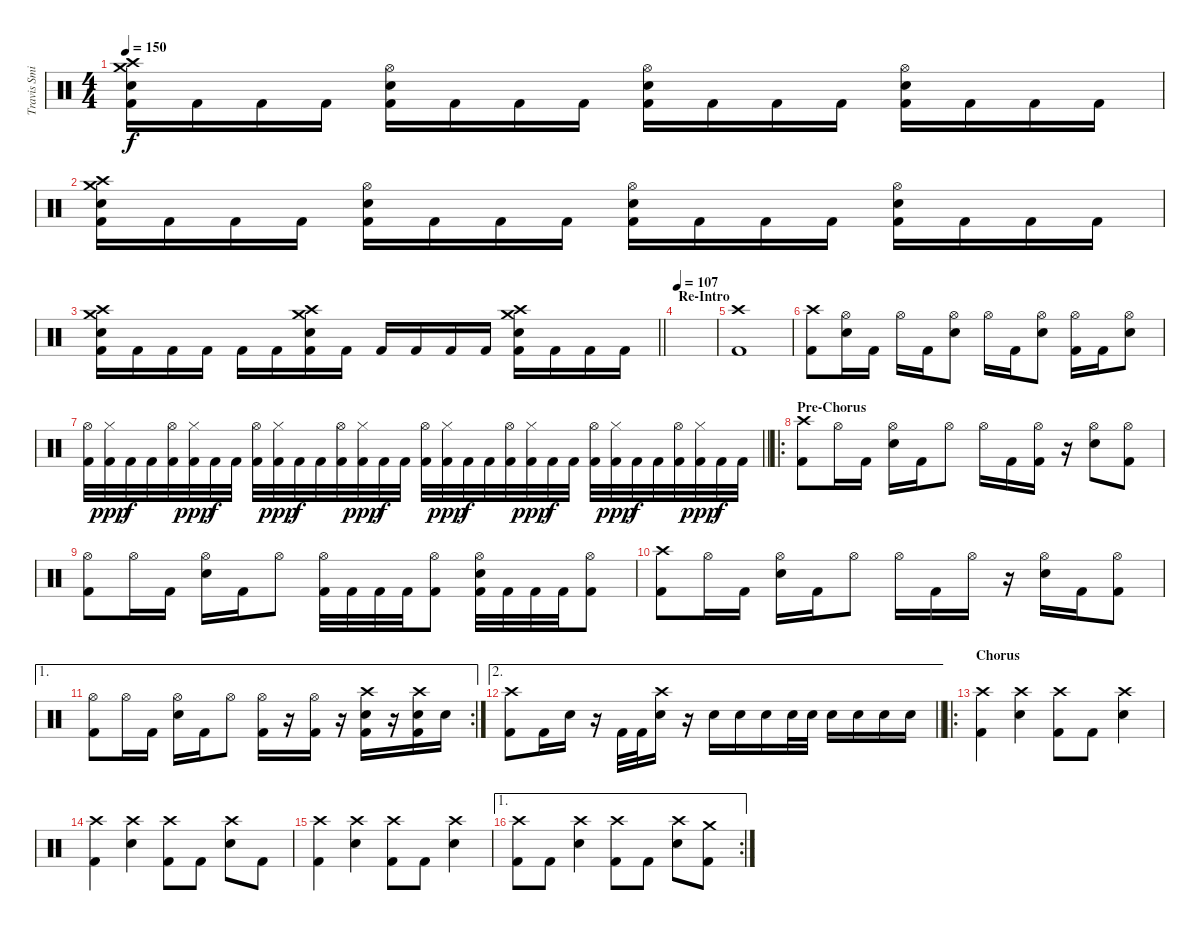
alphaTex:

\track ("Travis Smith" "Travis Smi") {instrument percussion}
\staff {score}
\articulation defaults
\ts (4 4)
\tempo 150
\clef neutral
\ks c
("Crash high (hit)" "Crash medium (hit)" "Electric Snare (hit)" "Kick (hit) 2").16{dy f} "Kick (hit) 2".16 "Kick (hit) 2".16 "Kick (hit) 2".16 ("Hi-Hat (open)" "Electric Snare (hit)" "Kick (hit) 2").16 "Kick (hit) 2".16 "Kick (hit) 2".16 "Kick (hit) 2".16 ("Hi-Hat (open)" "Electric Snare (hit)" "Kick (hit) 2").16 "Kick (hit) 2".16 "Kick (hit) 2".16 "Kick (hit) 2".16 ("Hi-Hat (open)" "Electric Snare (hit)" "Kick (hit) 2").16 "Kick (hit) 2".16 "Kick (hit) 2".16 "Kick (hit) 2".16 |
("Crash high (hit)" "Crash medium (hit)" "Electric Snare (hit)" "Kick (hit) 2").16 "Kick (hit) 2".16 "Kick (hit) 2".16 "Kick (hit) 2".16 ("Hi-Hat (open)" "Electric Snare (hit)" "Kick (hit) 2").16 "Kick (hit) 2".16 "Kick (hit) 2".16 "Kick (hit) 2".16 ("Hi-Hat (open)" "Electric Snare (hit)" "Kick (hit) 2").16 "Kick (hit) 2".16 "Kick (hit) 2".16 "Kick (hit) 2".16 ("Hi-Hat (open)" "Electric Snare (hit)" "Kick (hit) 2").16 "Kick (hit) 2".16 "Kick (hit) 2".16 "Kick (hit) 2".16 |
\barLineRight lightlight
("Crash high (hit)" "Crash medium (hit)" "Electric Snare (hit)" "Kick (hit) 2").16 "Kick (hit) 2".16 "Kick (hit) 2".16 "Kick (hit) 2".16 "Kick (hit) 2".16 "Kick (hit) 2".16 ("Crash high (hit)" "Crash medium (hit)" "Electric Snare (hit)" "Kick (hit) 2").16 "Kick (hit) 2".16 "Kick (hit) 2".16 "Kick (hit) 2".16 "Kick (hit) 2".16 "Kick (hit) 2".16 ("Crash high (hit)" "Crash medium (hit)" "Electric Snare (hit)" "Kick (hit) 2").16 "Kick (hit) 2".16 "Kick (hit) 2".16 "Kick (hit) 2".16 |
\section ("" "Re-Intro")
\tempo 107
|
("Crash high (hit)" "Kick (hit) 2").1 |
("Crash high (hit)" "Kick (hit) 2").8 ("Hi-Hat (open)" "Electric Snare (hit)").16 "Kick (hit) 2".16 "Hi-Hat (open)".16 "Kick (hit) 2".16 ("Hi-Hat (open)" "Electric Snare (hit)").8 "Hi-Hat (open)".16 "Kick (hit) 2".16 ("Hi-Hat (open)" "Electric Snare (hit)").8 ("Hi-Hat (open)" "Kick (hit) 2").16 "Kick (hit) 2".16 ("Hi-Hat (open)" "Electric Snare (hit)").8 |
\barLineRight lightlight
("Hi-Hat (open)" "Kick (hit) 2").32 ("Hi-Hat (closed)" "Kick (hit) 2").32{dy ppp} "Kick (hit) 2".32{dy f} "Kick (hit) 2".32 ("Hi-Hat (open)" "Kick (hit) 2").32 ("Hi-Hat (closed)" "Kick (hit) 2").32{dy ppp} "Kick (hit) 2".32{dy f} "Kick (hit) 2".32 ("Hi-Hat (open)" "Kick (hit) 2").32 ("Hi-Hat (closed)" "Kick (hit) 2").32{dy ppp} "Kick (hit) 2".32{dy f} "Kick (hit) 2".32 ("Hi-Hat (open)" "Kick (hit) 2").32 ("Hi-Hat (closed)" "Kick (hit) 2").32{dy ppp} "Kick (hit) 2".32{dy f} "Kick (hit) 2".32 ("Hi-Hat (open)" "Kick (hit) 2").32 ("Hi-Hat (closed)" "Kick (hit) 2").32{dy ppp} "Kick (hit) 2".32{dy f} "Kick (hit) 2".32 ("Hi-Hat (open)" "Kick (hit) 2").32 ("Hi-Hat (closed)" "Kick (hit) 2").32{dy ppp} "Kick (hit) 2".32{dy f} "Kick (hit) 2".32 ("Hi-Hat (open)" "Kick (hit) 2").32 ("Hi-Hat (closed)" "Kick (hit) 2").32{dy ppp} "Kick (hit) 2".32{dy f} "Kick (hit) 2".32 ("Hi-Hat (open)" "Kick (hit) 2").32 ("Hi-Hat (closed)" "Kick (hit) 2").32{dy ppp} "Kick (hit) 2".32{dy f} "Kick (hit) 2".32 |
\ro
\section ("" "Pre-Chorus")
("Crash high (hit)" "Kick (hit) 2").8 "Hi-Hat (open)".16 "Kick (hit) 2".16 ("Hi-Hat (open)" "Electric Snare (hit)").16 "Kick (hit) 2".16 "Hi-Hat (open)".8 "Hi-Hat (open)".16 "Kick (hit) 2".16 ("Hi-Hat (open)" "Kick (hit) 2").16 r.16 ("Hi-Hat (open)" "Electric Snare (hit)").8 ("Hi-Hat (open)" "Kick (hit) 2").8 |
("Hi-Hat (open)" "Kick (hit) 2").8 "Hi-Hat (open)".16 "Kick (hit) 2".16 ("Hi-Hat (open)" "Electric Snare (hit)").16 "Kick (hit) 2".16 "Hi-Hat (open)".8 ("Hi-Hat (open)" "Kick (hit) 2").32 "Kick (hit) 2".32 "Kick (hit) 2".32 "Kick (hit) 2".32 ("Hi-Hat (open)" "Kick (hit) 2").8 ("Hi-Hat (open)" "Electric Snare (hit)" "Kick (hit) 2").32 "Kick (hit) 2".32 "Kick (hit) 2".32 "Kick (hit) 2".32 ("Hi-Hat (open)" "Kick (hit) 2").8 |
("Crash high (hit)" "Kick (hit) 2").8 "Hi-Hat (open)".16 "Kick (hit) 2".16 ("Hi-Hat (open)" "Electric Snare (hit)").16 "Kick (hit) 2".16 "Hi-Hat (open)".8 "Hi-Hat (open)".16 "Kick (hit) 2".16 "Hi-Hat (open)".16 r.16 ("Hi-Hat (open)" "Electric Snare (hit)").16 "Kick (hit) 2".16 ("Hi-Hat (open)" "Kick (hit) 2").8 |
\ae 1
\rc 2
("Hi-Hat (open)" "Kick (hit) 2").8 "Hi-Hat (open)".16 "Kick (hit) 2".16 ("Hi-Hat (open)" "Electric Snare (hit)").16 "Kick (hit) 2".16 "Hi-Hat (open)".8 ("Hi-Hat (open)" "Kick (hit) 2").16 r.16 ("Hi-Hat (open)" "Kick (hit) 2").16 r.16 ("Crash high (hit)" "Electric Snare (hit)" "Kick (hit) 2").16 r.16 ("Crash high (hit)" "Electric Snare (hit)" "Kick (hit) 2").16 "Electric Snare (hit)".16 |
\ae 2
\barLineRight lightlight
("Crash high (hit)" "Kick (hit) 2").8 "Kick (hit) 2".16 "Electric Snare (hit)".16 r.16 "Kick (hit) 2".32 "Kick (hit) 2".32 ("Crash high (hit)" "Electric Snare (hit)").16 r.16 "Electric Snare (hit)".16 "Electric Snare (hit)".16 "Electric Snare (hit)".16 "Electric Snare (hit)".32 "Electric Snare (hit)".32 "Electric Snare (hit)".16 "Electric Snare (hit)".16 "Electric Snare (hit)".16 "Electric Snare (hit)".16 |
\ro
\section ("" "Chorus")
("Crash high (hit)" "Kick (hit) 2").4 ("Crash high (hit)" "Electric Snare (hit)").4 ("Crash high (hit)" "Kick (hit) 2").8 "Kick (hit) 2".8 ("Crash high (hit)" "Electric Snare (hit)").4 |
("Crash high (hit)" "Kick (hit) 2").4 ("Crash high (hit)" "Electric Snare (hit)").4 ("Crash high (hit)" "Kick (hit) 2").8 "Kick (hit) 2".8 ("Crash high (hit)" "Electric Snare (hit)").8 "Kick (hit) 2".8 |
("Crash high (hit)" "Kick (hit) 2").4 ("Crash high (hit)" "Electric Snare (hit)").4 ("Crash high (hit)" "Kick (hit) 2").8 "Kick (hit) 2".8 ("Crash high (hit)" "Electric Snare (hit)").4 |
\ae 1
\rc 2
("Crash high (hit)" "Kick (hit) 2").8 "Kick (hit) 2".8 ("Crash high (hit)" "Electric Snare (hit)").4 ("Crash high (hit)" "Kick (hit) 2").8 "Kick (hit) 2".8 ("Crash high (hit)" "Electric Snare (hit)").8 ("Crash medium (hit)" "Kick (hit) 2").8
